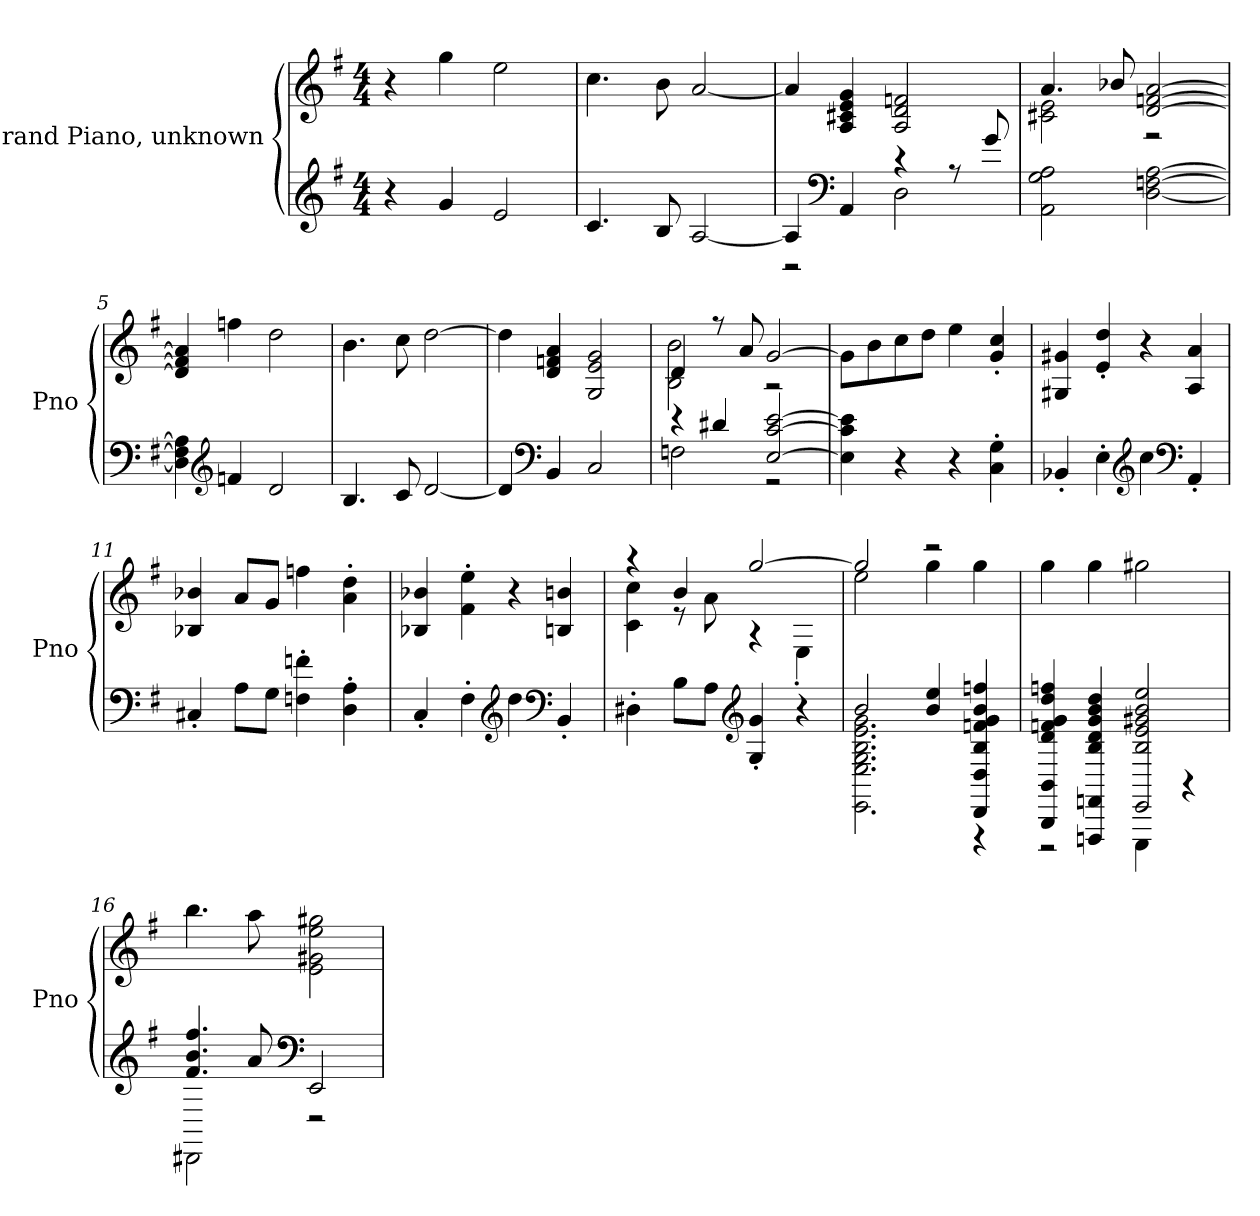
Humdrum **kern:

**kern	**kern
*part1	*part1
*staff2	*staff1
*I"Grand Piano, unknown	*
*I'Pno	*
*clefG2	*clefG2
*k[f#]	*k[f#]
*M4/4	*M4/4
*MM120	*MM120
=1	=1
4r	4r
4g/	4gg\
2e/	2ee\
=2	=2
4.c/	4.cc\
8B/	8b\
[2A/	[2a/
=3	=3
*^	*
4A/]	2r	4a/]
*clefF4	*	*
4AA/	.	4A/ 4c#X/ 4e/ 4g/
4r	2D\	2A/ 2d/ 2fn/
8r	.	.
8g/	.	.
*v	*v	*
=4	=4
*	*^
2AA\ 2G\ 2A\	4.a/	2c#X\ 2e\
.	8b-X/	.
[2D\ [2Fn\ [2A\	[2d/ [2fn/ [2a/	2r
*	*v	*v
=5	=5
4D\] 4F\] 4A\]	4d/] 4f/] 4a/]
*clefG2	*
4fn/	4ffn\
2d/	2dd\
=6	=6
4.B/	4.b\
8c/	8cc\
[2d/	[2dd\
=7	=7
4d/]	4dd\]
*clefF4	*
4BB/	4d/ 4fn/ 4a/
2C/	2G/ 2e/ 2g/
!!LO:LB:g=z
=8	=8
*^	*^
4r	2Fn\	4d/	2B\ 2b\
4d#X/	.	8r	.
.	.	8a/	.
[2E/ [2c/ [2e/	2r	[2g/	2r
*v	*v	*	*
*	*v	*v
=9	=9
4E\] 4c\] 4e\]	8g\L]
.	8b\
4r	8cc\
.	8dd\J
4r	4ee\
4C\' 4G\'	4g/' 4cc/'
=10	=10
4BB-X'/	4G#X/ 4g#X/
4E'\	4e/' 4dd/'
*clefG2	*
4cc\	4r
*clefF4	*
4AA'/	4A/ 4a/
=11	=11
4C#X'/	4B-X/ 4b-X/
8A\L	8a/L
8G\J	8g/J
4Fn\' 4fn\'	4ffn\
4D\' 4A\'	4a\' 4dd\'
=12	=12
4C'/	4B-X/ 4b-X/
4F#'\	4f#\' 4ee\'
*clefG2	*
4dd\	4r
*clefF4	*
4BB'/	4Bn/ 4bn/
=13	=13
*	*^
4D#X'\	4r	4c\ 4cc\
8B\L	4b/	8r
8A\J	.	8a\
*clefG2	*	*
4G/' 4g/'	[2gg/	4r
4r	.	4E'\
!!LO:LB:g=z	!!
=14	=14	=14
*^	*	*
2b/	2.EE\ 2.E\ 2.G\ 2.B\ 2.e\ 2.g\	2gg/]	2ee\
4b/ 4ee/	.	2r	4gg\
4DD/ 4D/ 4B/ 4fn/ 4g/ 4b/ 4ffn/	4r	.	4gg\
*	*	*v	*v
=15	=15	=15
4BBB/ 4BB/ 4d/ 4fn/ 4g/ 4dd/ 4ffn/	2r	4gg\
4FFFn/ 4FFn/ 4B/ 4d/ 4g/ 4b/ 4dd/	.	4gg\
2EE/ 2B/ 2e/ 2g#X/ 2b/ 2ee/	4EEE\	2gg#X\
.	4r	.
=16	=16	=16
4.f#/ 4.b/ 4.ff#/	2DD#X\	4.bb\
8a/	.	8aa\
*clefF4	*	*
2EE/	2r	2e\ 2g#X\ 2ee\ 2gg#X\
*v	*v	*
=	=
*-	*-
